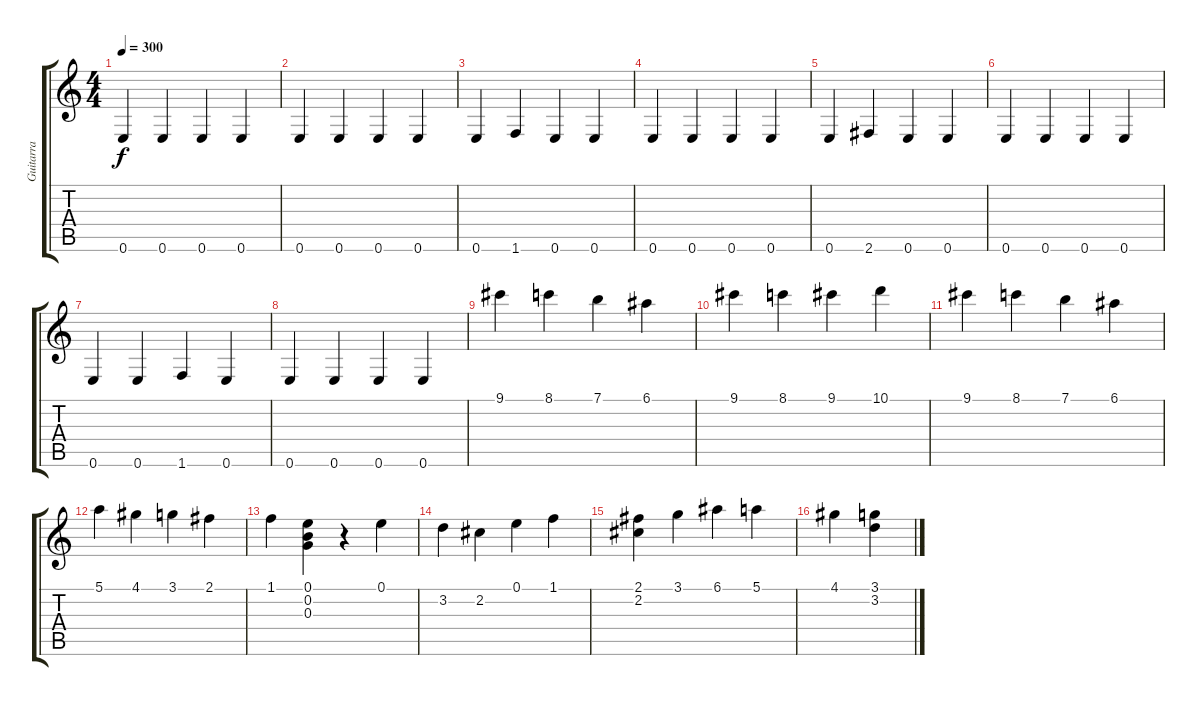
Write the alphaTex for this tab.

\track ("Guitarra" "Guitarra") {instrument electricguitarclean}
\staff {score tabs}
\tuning (E4 B3 G3 D3 A2 E2) {hide}
\ts (4 4)
\tempo 300
\clef g2
\ks c
0.6.4{dy f instrument electricguitarclean} 0.6.4 0.6.4 0.6.4 |
0.6.4 0.6.4 0.6.4 0.6.4 |
0.6.4 1.6.4 0.6.4 0.6.4 |
0.6.4 0.6.4 0.6.4 0.6.4 |
0.6.4 2.6.4 0.6.4 0.6.4 |
0.6.4 0.6.4 0.6.4 0.6.4 |
0.6.4 0.6.4 1.6.4 0.6.4 |
0.6.4 0.6.4 0.6.4 0.6.4 |
9.1.4 8.1.4 7.1.4 6.1.4 |
9.1.4 8.1.4 9.1.4 10.1.4 |
9.1.4 8.1.4 7.1.4 6.1.4 |
5.1.4 4.1.4 3.1.4 2.1.4 |
1.1.4 (0.1 0.2 0.3).4 r.4 0.1.4 |
3.2.4 2.2.4 0.1.4 1.1.4 |
(2.1 2.2).4 3.1.4 6.1.4 5.1.4 |
4.1.4 (3.1 3.2).4
